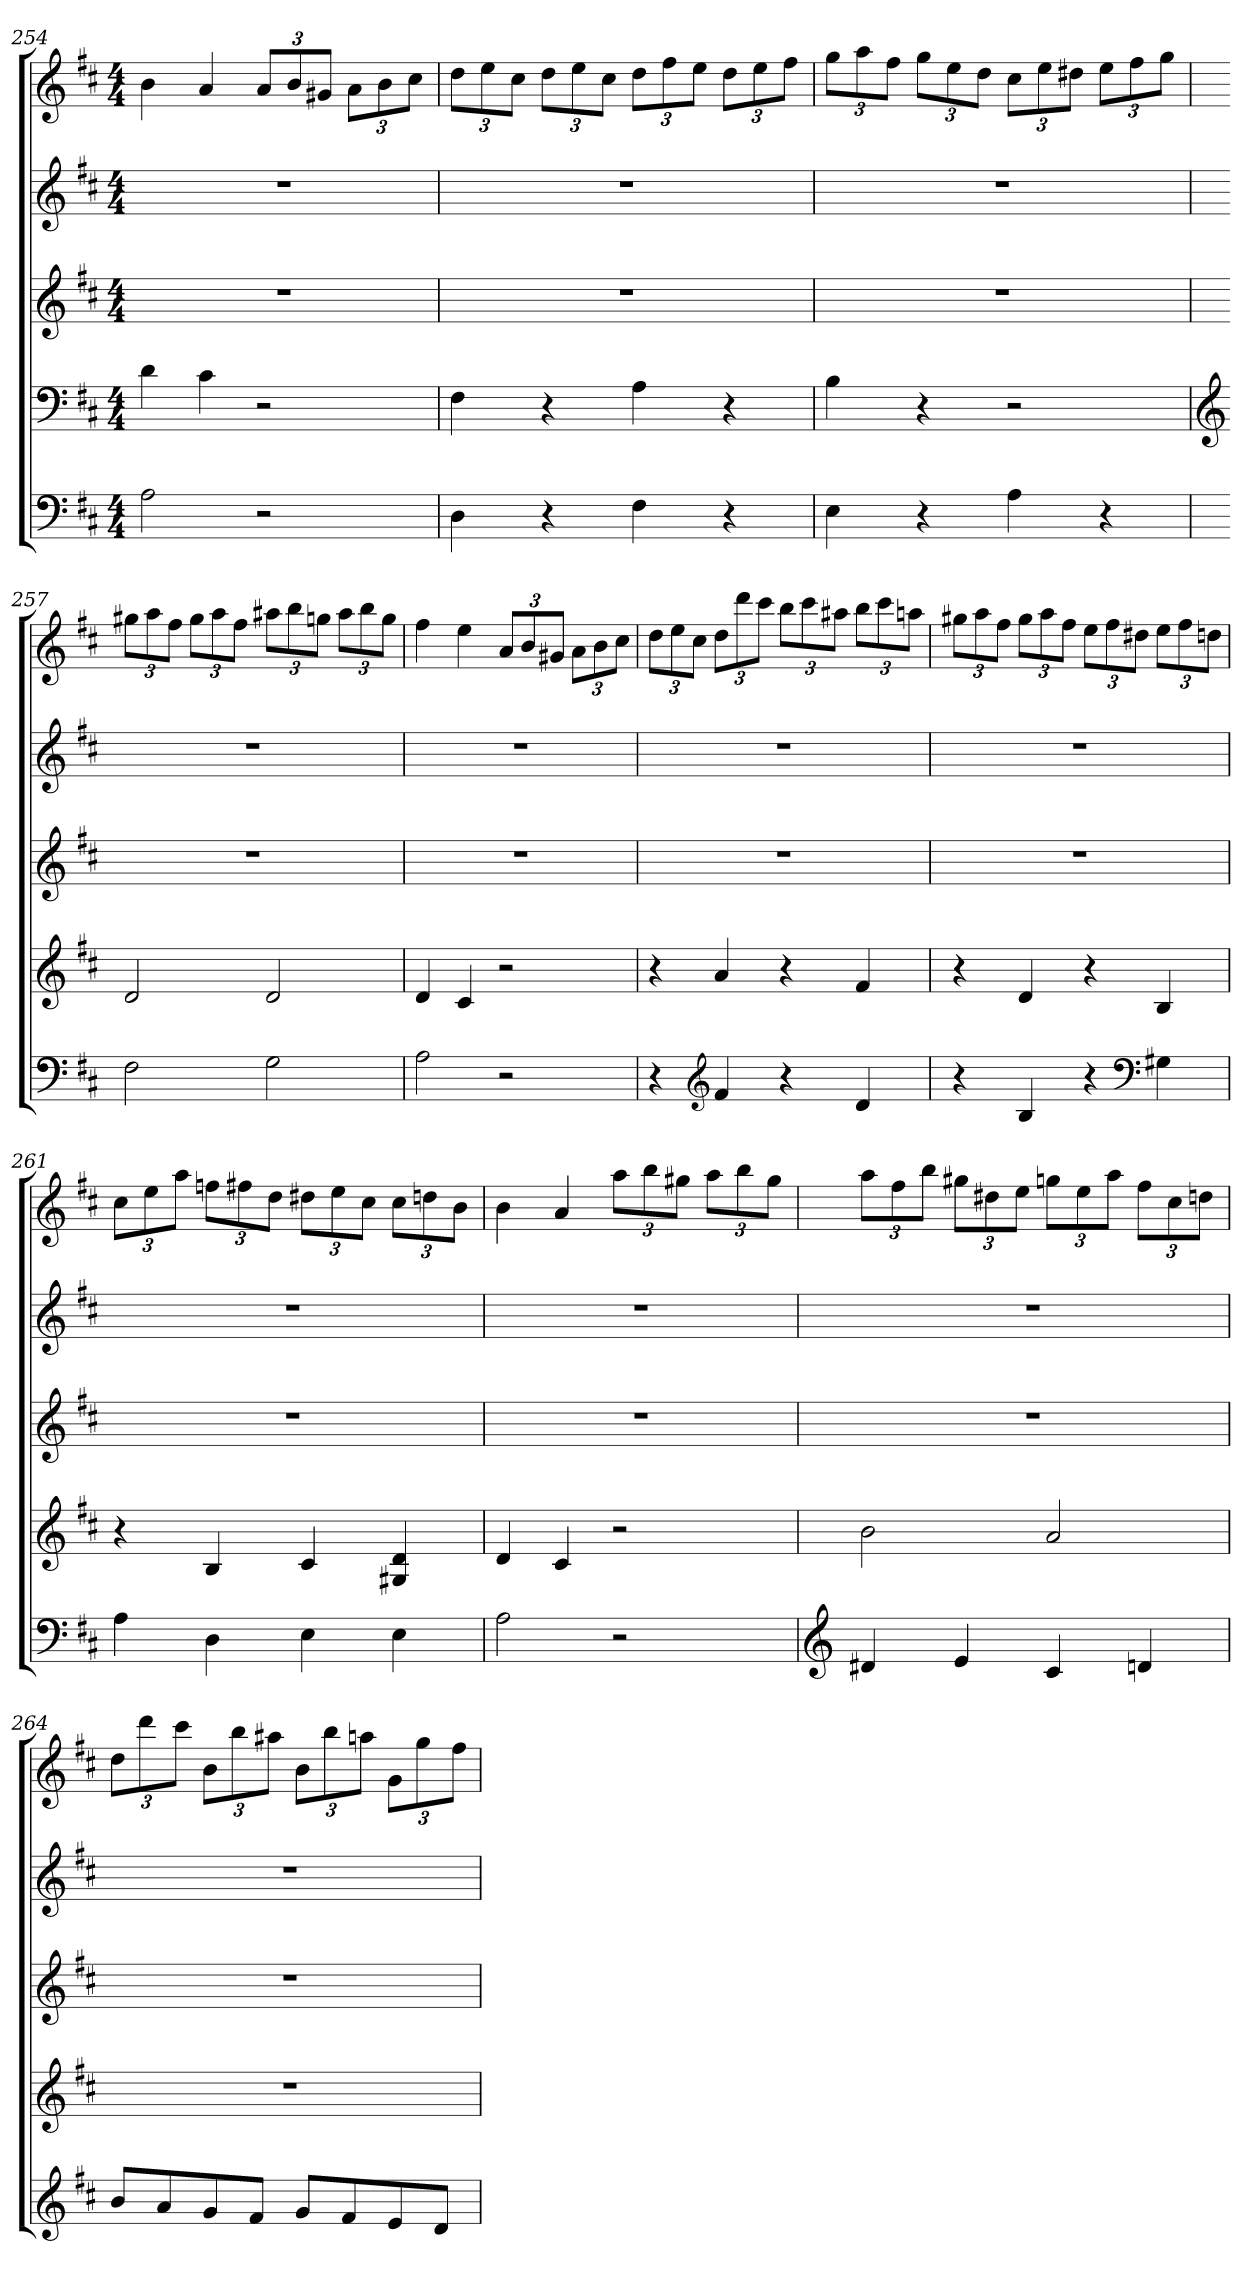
**kern	**kern	**kern	**kern	**kern
*part5	*part4	*part3	*part2	*part1
*staff5	*staff4	*staff3	*staff2	*staff1
*clefF4	*clefF4	*clefG2	*clefG2	*clefG2
*k[f#c#]	*k[f#c#]	*k[f#c#]	*k[f#c#]	*k[f#c#]
*M4/4	*M4/4	*M4/4	*M4/4	*M4/4
=254	=254	=254	=254	=254
2A\	4d\	1r	1r	4b\
*	*	*	*	*MM92
.	4c#\	.	.	4a/
*	*	*	*	*Xbrackettup
*	*	*	*	*MM100
2r	2r	.	.	12a/L
.	.	.	.	12b/
.	.	.	.	12g#X/J
.	.	.	.	12a\L
.	.	.	.	12b\
.	.	.	.	12cc#\J
=255	=255	=255	=255	=255
*	*	*	*	*MM102
4D\	4F#\	1r	1r	12dd\L
.	.	.	.	12ee\
.	.	.	.	12cc#\J
4r	4r	.	.	12dd\L
.	.	.	.	12ee\
.	.	.	.	12cc#\J
4F#\	4A\	.	.	12dd\L
.	.	.	.	12ff#\
.	.	.	.	12ee\J
4r	4r	.	.	12dd\L
.	.	.	.	12ee\
.	.	.	.	12ff#\J
!!LO:PB:g=z
=256	=256	=256	=256	=256
*	*	*	*	*MM102
4E\	4B\	1r	1r	12gg\L
.	.	.	.	12aa\
.	.	.	.	12ff#\J
4r	4r	.	.	12gg\L
.	.	.	.	12ee\
.	.	.	.	12dd\J
4A\	2r	.	.	12cc#\L
.	.	.	.	12ee\
.	.	.	.	12dd#X\J
4r	.	.	.	12ee\L
.	.	.	.	12ff#\
.	.	.	.	12gg\J
=257	=257	=257	=257	=257
*	*clefG2	*	*	*
*	*	*	*	*MM102
2F#\	2d/	1r	1r	12gg#X\L
.	.	.	.	12aa\
.	.	.	.	12ff#\J
.	.	.	.	12gg#\L
.	.	.	.	12aa\
.	.	.	.	12ff#\J
2G\	2d/	.	.	12aa#X\L
.	.	.	.	12bb\
.	.	.	.	12ggn\J
.	.	.	.	12aa#\L
.	.	.	.	12bb\
.	.	.	.	12gg\J
=258	=258	=258	=258	=258
2A\	4d/	1r	1r	4ff#\
*	*	*	*	*MM94
.	4c#/	.	.	4ee\
*	*	*	*	*MM102
2r	2r	.	.	12a/L
.	.	.	.	12b/
.	.	.	.	12g#X/J
.	.	.	.	12a\L
.	.	.	.	12b\
.	.	.	.	12cc#\J
!!LO:LB:g=z
=259	=259	=259	=259	=259
*	*	*	*	*MM102
4r	4r	1r	1r	12dd\L
.	.	.	.	12ee\
.	.	.	.	12cc#\J
*clefG2	*	*	*	*
4f#/	4a/	.	.	12dd\L
.	.	.	.	12ddd\
.	.	.	.	12ccc#\J
4r	4r	.	.	12bb\L
.	.	.	.	12ccc#\
.	.	.	.	12aa#X\J
4d/	4f#/	.	.	12bb\L
.	.	.	.	12ccc#\
.	.	.	.	12aan\J
=260	=260	=260	=260	=260
4r	4r	1r	1r	12gg#X\L
.	.	.	.	12aa\
.	.	.	.	12ff#\J
4B/	4d/	.	.	12gg#\L
.	.	.	.	12aa\
.	.	.	.	12ff#\J
4r	4r	.	.	12ee\L
.	.	.	.	12ff#\
.	.	.	.	12dd#X\J
*clefF4	*	*	*	*
4G#X\	4B/	.	.	12ee\L
.	.	.	.	12ff#\
.	.	.	.	12ddn\J
!!LO:PB:g=z
=261	=261	=261	=261	=261
*	*	*	*	*MM102
4A\	4r	1r	1r	12cc#\L
.	.	.	.	12ee\
.	.	.	.	12aa\J
4D\	4B/	.	.	12ffn\L
.	.	.	.	12ff#X\
.	.	.	.	12dd\J
4E\	4c#/	.	.	12dd#X\L
.	.	.	.	12ee\
.	.	.	.	12cc#\J
4E\	4G#X/ 4d/	.	.	12cc#\L
.	.	.	.	12ddn\
.	.	.	.	12b\J
=262	=262	=262	=262	=262
2A\	4d/	1r	1r	4b\
*	*	*	*	*MM92
.	4c#/	.	.	4a/
*	*	*	*	*MM102
2r	2r	.	.	12aa\L
.	.	.	.	12bb\
.	.	.	.	12gg#X\J
.	.	.	.	12aa\L
.	.	.	.	12bb\
.	.	.	.	12gg#\J
=263	=263	=263	=263	=263
*clefG2	*	*	*	*
*	*	*	*	*MM102
4d#X/	2b\	1r	1r	12aa\L
.	.	.	.	12ff#\
.	.	.	.	12bb\J
4e/	.	.	.	12gg#X\L
.	.	.	.	12dd#X\
.	.	.	.	12ee\J
4c#/	2a/	.	.	12ggn\L
.	.	.	.	12ee\
.	.	.	.	12aa\J
4dn/	.	.	.	12ff#\L
.	.	.	.	12cc#\
.	.	.	.	12ddn\J
!!LO:LB:g=z
=264	=264	=264	=264	=264
*	*	*	*	*MM102
8b/L	1r	1r	1r	12dd\L
.	.	.	.	12ddd\
8a/	.	.	.	.
.	.	.	.	12ccc#\J
8g/	.	.	.	12b\L
.	.	.	.	12bb\
8f#/J	.	.	.	.
.	.	.	.	12aa#X\J
8g/L	.	.	.	12b\L
.	.	.	.	12bb\
8f#/	.	.	.	.
.	.	.	.	12aan\J
8e/	.	.	.	12g\L
.	.	.	.	12gg\
8d/J	.	.	.	.
.	.	.	.	12ff#\J
=	=	=	=	=
*-	*-	*-	*-	*-
